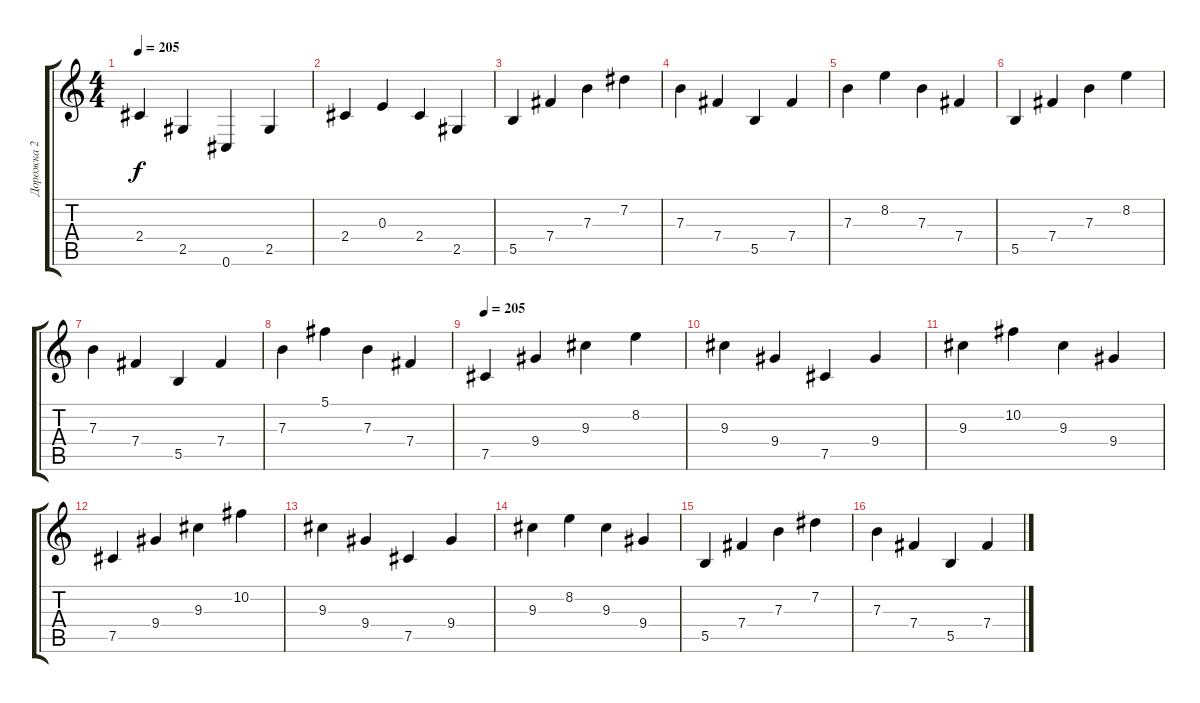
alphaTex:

\track ("Дорожка 2" "Дорожка 2") {instrument distortionguitar}
\staff {score tabs}
\tuning (Db4 Ab3 E3 B2 Gb2 Db2) {hide}
\ts (4 4)
\tempo 205
\clef g2
\ks c
2.4.4{dy f} 2.5.4 0.6.4 2.5.4 |
2.4.4 0.3.4 2.4.4 2.5.4 |
5.5.4 7.4.4 7.3.4 7.2.4 |
7.3.4 7.4.4 5.5.4 7.4.4 |
7.3.4 8.2.4 7.3.4 7.4.4 |
5.5.4 7.4.4 7.3.4 8.2.4 |
7.3.4 7.4.4 5.5.4 7.4.4 |
7.3.4 5.1.4 7.3.4 7.4.4 |
\tempo 205
7.5.4{instrument acousticguitarsteel} 9.4.4 9.3.4 8.2.4 |
9.3.4 9.4.4 7.5.4 9.4.4 |
9.3.4 10.2.4 9.3.4 9.4.4 |
7.5.4 9.4.4 9.3.4 10.2.4 |
9.3.4 9.4.4 7.5.4 9.4.4 |
9.3.4 8.2.4 9.3.4 9.4.4 |
5.5.4 7.4.4 7.3.4 7.2.4 |
7.3.4 7.4.4 5.5.4 7.4.4
